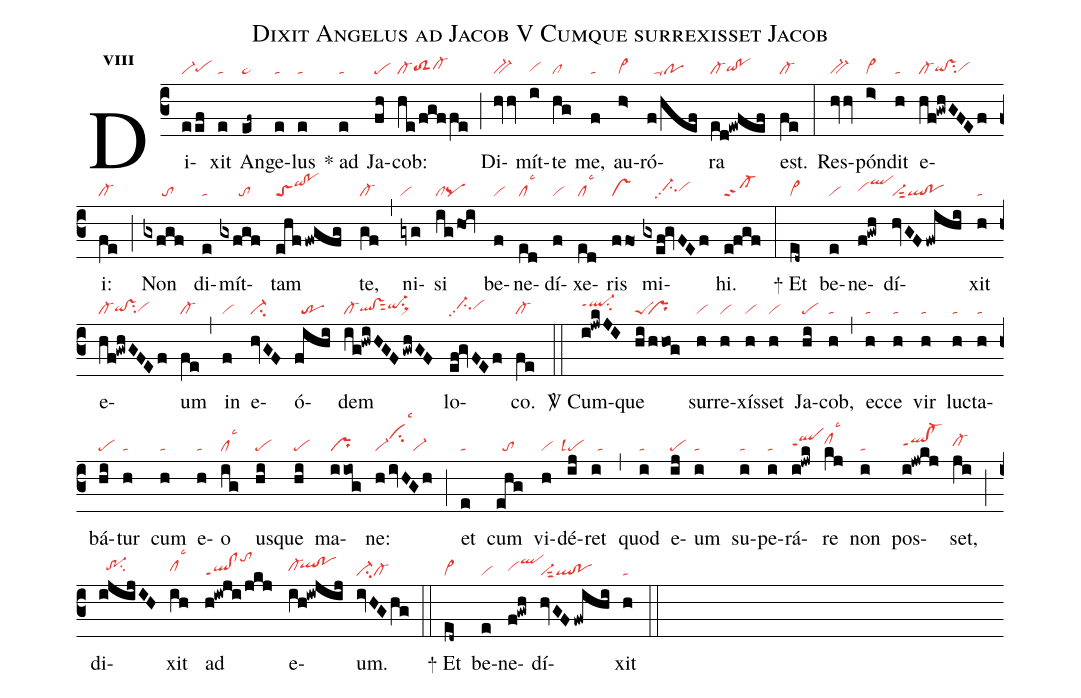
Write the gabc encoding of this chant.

name:Dixit Angelus ad Jacob V Cumque surrexisset Jacob;
office-part:re;
mode:8;
nabc-lines:1;
%%
initial-style: 1;
name: Dixit angelus ad Jacob;
mode: 7;
office-part: Responsorium;
annotation: Resp.;
annotation: vii;
nabc-lines:1;
%%
(c3) Di(eef|vi-pehg)xit(e|ta) An(ef~|ta>)ge(e|ta)lus(e|ta) <sp>*</sp> ad(e|ta) Ja(fh|pe)cob:(he/fgffe|cl-toS2hgcl-hh) (;) Di(hvhv|bv-)mít(i|vihg)te(hg|cl) me,(f|ta) au(h>|vi>)ró(f/hef|//ta-po)ra(ed!ewfef|cl-qihg!pohg) est.(fe|cl-) (:) Res(hvhv|bv-)pón(i>|vi>)dit(h|ta) e(hf!gwhGFEf|cl-qihg!vshgsu2vihg)i:(fe|cl-) (;) Non(gxfgf|//////to) di(e|ta)mít(gxfgf|//////to)tam(ehf/fwgfg|toSqihj!pohj) te,(gf|cl-) (,) ni(gyg|vi)si(ighoi|clpq) be(f|vi)ne(ed|cllsc3)dí(f|vi)xe(ed|cllsc3)ris(ffo|vs) mi(gxef!gvFEf|//////ci-hhpp2vihh)hi.(e!fgf|sf-) (:)
<sp>+</sp> Et(ed~|vi>) be(e|vi)ne(f!gwh|vihhqlhk)dí(hvGF/fwihi|vi-sut2ql!po)xit(h|ta) e(hf!gwhGFEf|cl-qihg!vshgsu2vihg)um(fe|cl-) (,) in(f|vi) e(hvGF|ci-)ó(fihi|//tr)dem(ig!hwiHGF/gwhGF|cl-qlhg!vshgsut2qi-hhsu1sux1) lo(ef!gvFEf|//ci-hhpp2vihh)co.(fe|cl-) (::)

<sp>V/</sp> Cum(i!jwkJI|ql-hippt1su2)que(hi/hhog|peS``pr) sur(h|vi)re(h|vi)xís(h|vi)set(h|vi) Ja(hi|pe)cob,(h|ta) (,) ec(h|ta)ce(h|ta) vir(h|ta) luc(h|ta)ta(h|ta)bá(hi|pe)tur(h|ta) cum(h|ta) e(h|ta)o(ig|cllsc3) us(hi|pe)que(hi|pe) ma(iiog|pr)ne:(h/ivHGh|vi-cihklsc3vi-) (;) et(e|ta) cum(ehg|//to) vi(h|vi)dé(ij|``pelsl4)ret(i|//ta) (,) quod(i|ta) e(ij|pe)um(i|ta) su(i|ta)pe(i|ta)rá(i!jwk|qlhhppt1)re(kj|clhilsc3) non(i|ta) pos(i!jwkj|qlhh!cl-hhppt1)set,(ji|cl-hh) (;) di(ijijIH|//tr-1hhsu2)xit(ih|clhhlsc3) ad(h!iwji/jkj|ql!clppt1tohl) e(ih!iwjij|cl-hh`qlhi!pohi)um.(ivHGhg|ci-cl-) (::)
<sp>+</sp> Et(ed~|vi>) be(e|vi)ne(f!gwh|vihhqlhk)dí(hvGF/fwihi|vi-sut2ql!po)xit(h|ta) (::)
